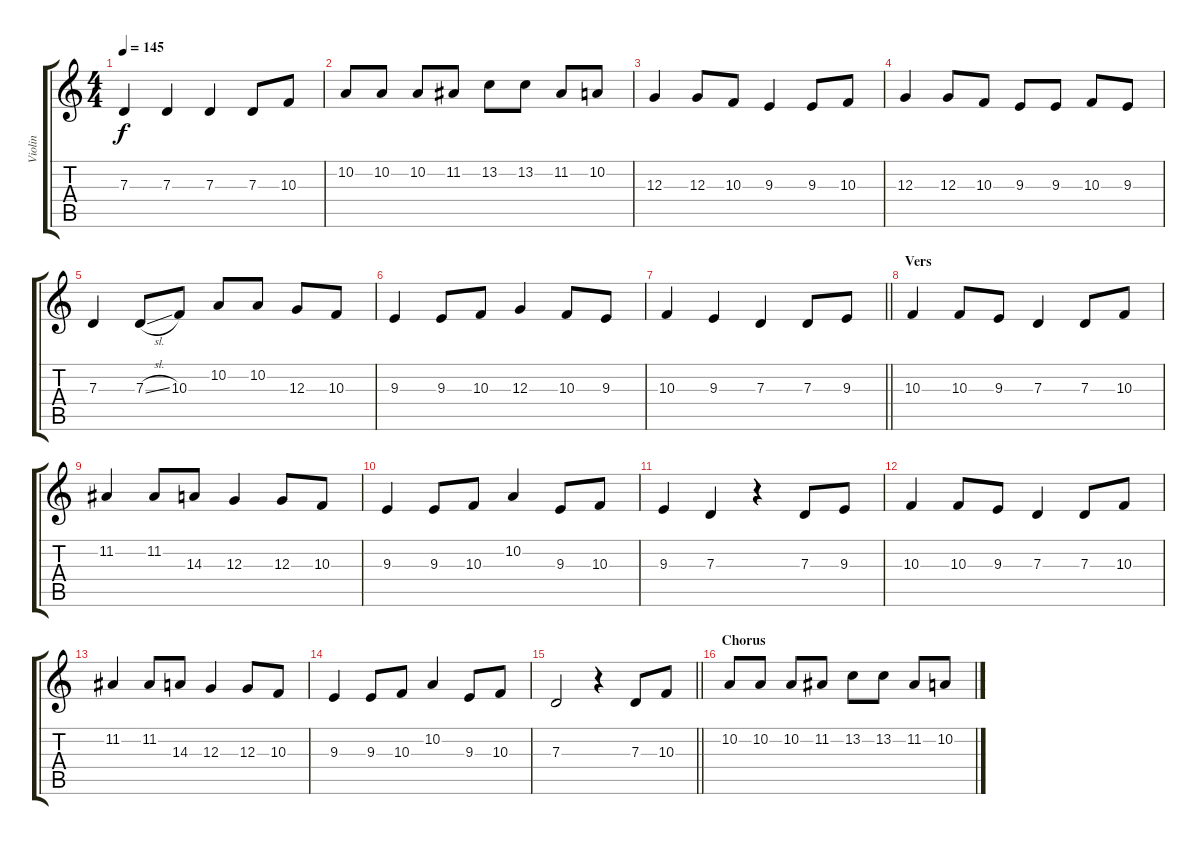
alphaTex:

\track ("Violin" "Violin") {instrument violin}
\staff {score tabs}
\tuning (E4 B3 G3 D3 A2 E2) {hide}
\ts (4 4)
\tempo 145
\clef g2
\ks c
7.3.4{dy f} 7.3.4 7.3.4 7.3.8 10.3.8 |
10.2.8 10.2.8 10.2.8 11.2.8 13.2.8 13.2.8 11.2.8 10.2.8 |
12.3.4 12.3.8 10.3.8 9.3.4 9.3.8 10.3.8 |
12.3.4 12.3.8 10.3.8 9.3.8 9.3.8 10.3.8 9.3.8 |
7.3.4 7.3{sl}.8 10.3.8 10.2.8 10.2.8 12.3.8 10.3.8 |
9.3.4 9.3.8 10.3.8 12.3.4 10.3.8 9.3.8 |
\barLineRight lightlight
10.3.4 9.3.4 7.3.4 7.3.8 9.3.8 |
\section ("" "Vers")
10.3.4 10.3.8 9.3.8 7.3.4 7.3.8 10.3.8 |
11.2.4 11.2.8 14.3.8 12.3.4 12.3.8 10.3.8 |
9.3.4 9.3.8 10.3.8 10.2.4 9.3.8 10.3.8 |
9.3.4 7.3.4 r.4 7.3.8 9.3.8 |
10.3.4 10.3.8 9.3.8 7.3.4 7.3.8 10.3.8 |
11.2.4 11.2.8 14.3.8 12.3.4 12.3.8 10.3.8 |
9.3.4 9.3.8 10.3.8 10.2.4 9.3.8 10.3.8 |
\barLineRight lightlight
7.3.2 r.4 7.3.8 10.3.8 |
\section ("" "Chorus")
10.2.8 10.2.8 10.2.8 11.2.8 13.2.8 13.2.8 11.2.8 10.2.8
